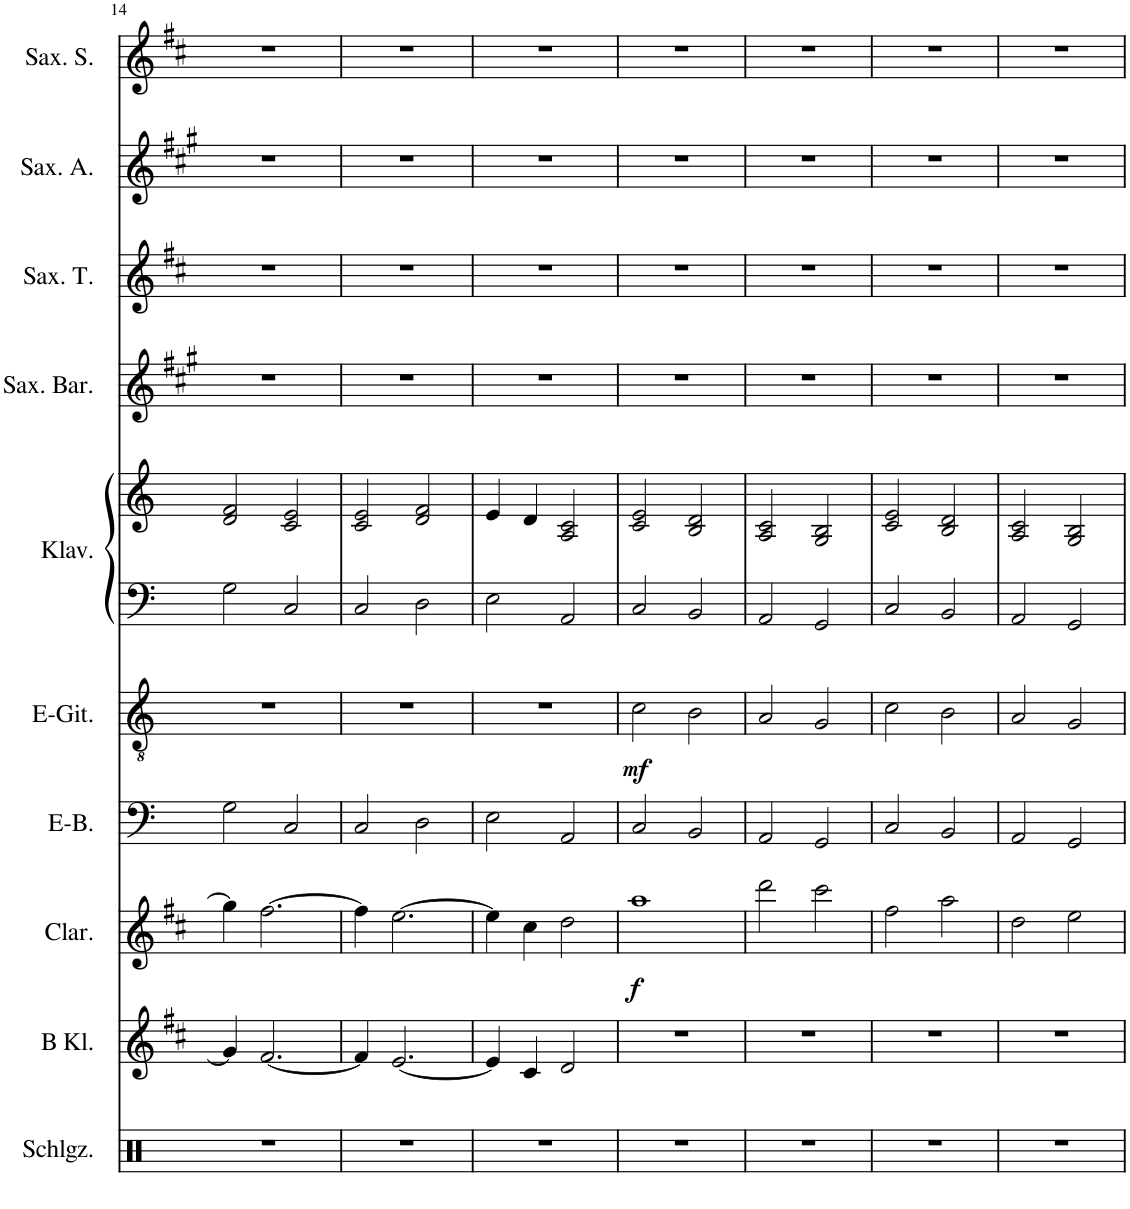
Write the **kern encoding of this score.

**kern	**kern	**kern	**dynam	**kern	**kern	**dynam	**kern	**kern	**kern	**kern	**kern	**kern
*part10	*part9	*part8	*part8	*part7	*part6	*part6	*part5	*part5	*part4	*part3	*part2	*part1
*staff11	*staff10	*staff9	*staff9	*staff8	*staff7	*staff7	*staff6	*staff5	*staff4	*staff3	*staff2	*staff1
*I"Schlagzeug	*I"Klarinette in B	*I"Clarinette	*	*I"Elektrischer Bass	*I"Elektrische Gitarre	*	*I"Klavier	*	*I"Saxophone baryton	*I"Saxophone ténor	*I"Saxophone alto	*I"Saxophone soprano
*I'Schlgz.	*	*I'Clar.	*	*I'E-B.	*I'E-Git.	*	*I'Klav.	*	*I'Sax. Bar.	*I'Sax. T.	*I'Sax. A.	*I'Sax. S.
!!LO:PB:g=z
*clefX	*clefG2	*clefG2	*	*clefF4	*clefGv2	*	*clefF4	*clefG2	*clefG2	*clefG2	*clefG2	*clefG2
*	*Trd1c2	*Trd1c2	*	*Trd7c12	*	*	*	*	*Trd12c21	*Trd8c14	*Trd5c9	*Trd1c2
*k[]	*k[f#c#]	*k[f#c#]	*	*k[]	*k[]	*	*k[]	*k[]	*k[f#c#g#]	*k[f#c#]	*k[f#c#g#]	*k[f#c#]
*M4/4	*M4/4	*M4/4	*	*M4/4	*M4/4	*	*M4/4	*M4/4	*M4/4	*M4/4	*M4/4	*M4/4
=14	=14	=14	=14	=14	=14	=14	=14	=14	=14	=14	=14	=14
1r	4g/]	4gg\]	.	2G\	1r	.	2G\	2d/ 2f/	1r	1r	1r	1r
.	[2.f#/	[2.ff#\	.	.	.	.	.	.	.	.	.	.
.	.	.	.	2C/	.	.	2C/	2c/ 2e/	.	.	.	.
=15	=15	=15	=15	=15	=15	=15	=15	=15	=15	=15	=15	=15
1r	4f#/]	4ff#\]	.	2C/	1r	.	2C/	2c/ 2e/	1r	1r	1r	1r
.	[2.e/	[2.ee\	.	.	.	.	.	.	.	.	.	.
.	.	.	.	2D\	.	.	2D\	2d/ 2f/	.	.	.	.
=16	=16	=16	=16	=16	=16	=16	=16	=16	=16	=16	=16	=16
1r	4e/]	4ee\]	.	2E\	1r	.	2E\	4e/	1r	1r	1r	1r
.	4c#/	4cc#\	.	.	.	.	.	4d/	.	.	.	.
.	2d/	2dd\	.	2AA/	.	.	2AA/	2A/ 2c/	.	.	.	.
=17	=17	=17	=17	=17	=17	=17	=17	=17	=17	=17	=17	=17
!	!	!	!LO:DY:b	!	!	!LO:DY:b	!	!	!	!	!	!
1r	1r	1aa	f	2C/	2c\	mf	2C/	2c/ 2e/	1r	1r	1r	1r
.	.	.	.	2BB/	2B\	.	2BB/	2B/ 2d/	.	.	.	.
=18	=18	=18	=18	=18	=18	=18	=18	=18	=18	=18	=18	=18
1r	1r	2ddd\	.	2AA/	2A/	.	2AA/	2A/ 2c/	1r	1r	1r	1r
.	.	2ccc#\	.	2GG/	2G/	.	2GG/	2G/ 2B/	.	.	.	.
=19	=19	=19	=19	=19	=19	=19	=19	=19	=19	=19	=19	=19
1r	1r	2ff#\	.	2C/	2c\	.	2C/	2c/ 2e/	1r	1r	1r	1r
.	.	2aa\	.	2BB/	2B\	.	2BB/	2B/ 2d/	.	.	.	.
=20	=20	=20	=20	=20	=20	=20	=20	=20	=20	=20	=20	=20
1r	1r	2dd\	.	2AA/	2A/	.	2AA/	2A/ 2c/	1r	1r	1r	1r
.	.	2ee\	.	2GG/	2G/	.	2GG/	2G/ 2B/	.	.	.	.
=	=	=	=	=	=	=	=	=	=	=	=	=
*-	*-	*-	*-	*-	*-	*-	*-	*-	*-	*-	*-	*-
